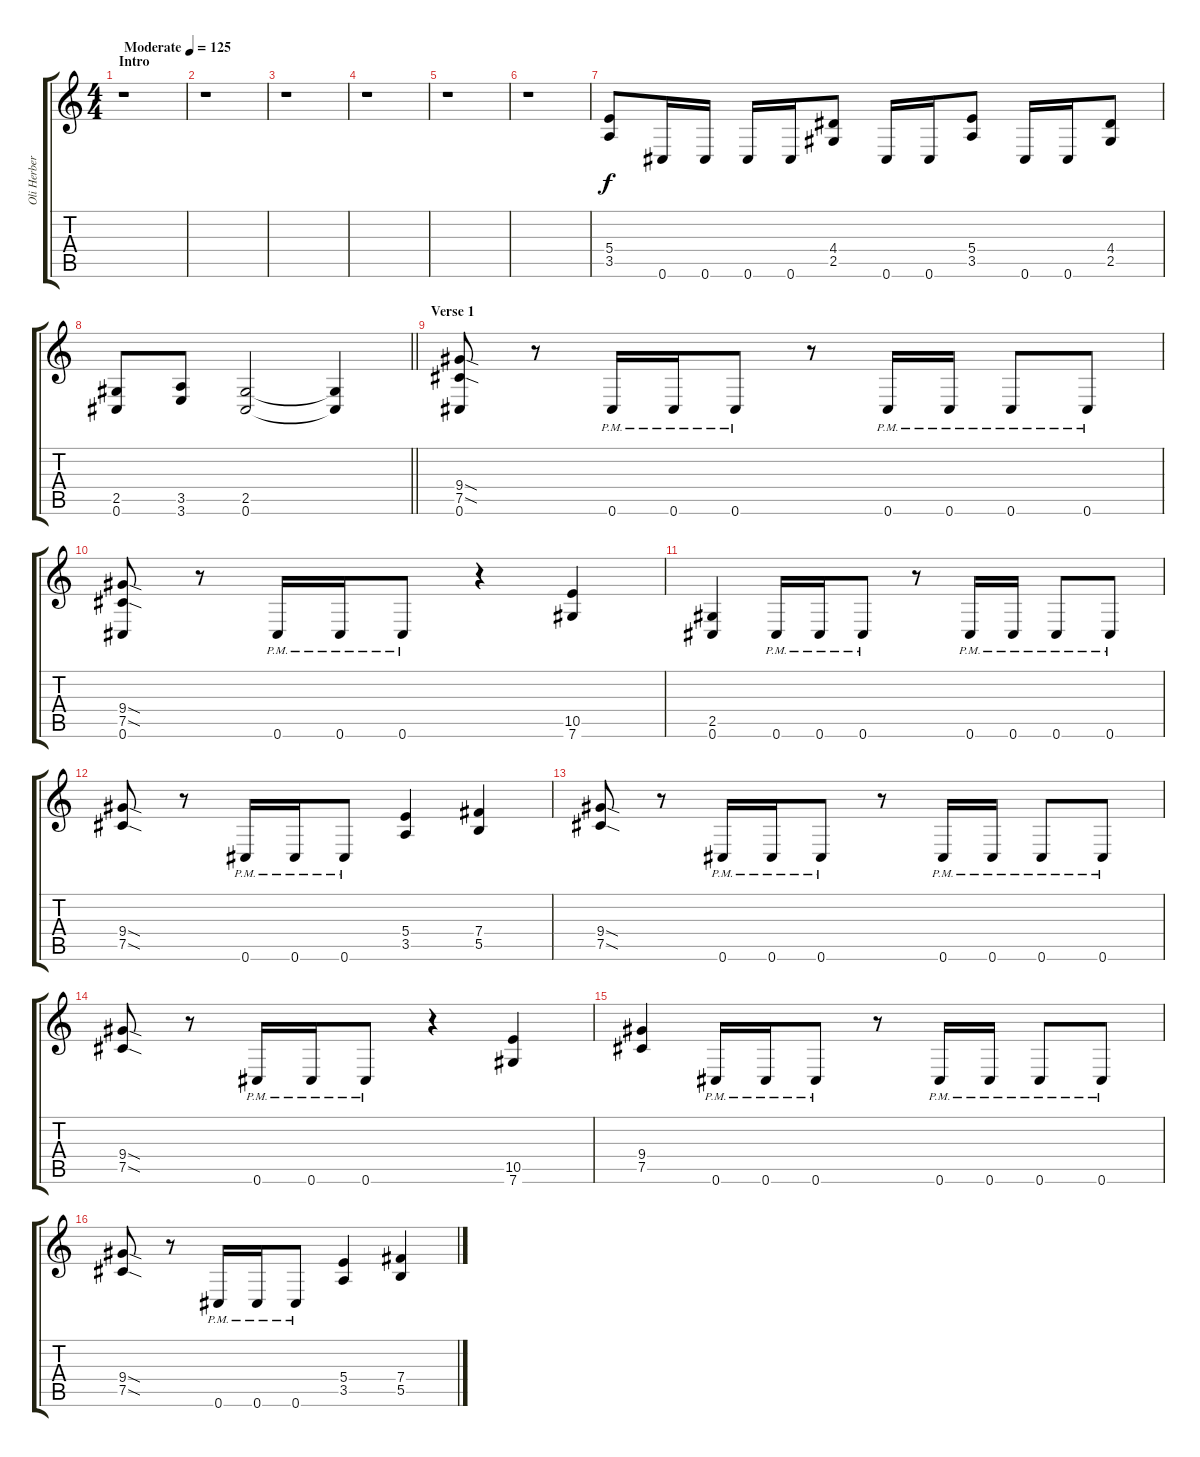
\track ("Oli Herbert" "Oli Herber") {instrument overdrivenguitar}
\staff {score tabs}
\tuning (Db4 Ab3 E3 B2 Gb2 Db2) {hide}
\ts (4 4)
\section ("" "Intro")
\tempo (125 "Moderate")
\clef g2
\ks c
r.1{dy f instrument overdrivenguitar} |
r.1 |
r.1 |
r.1 |
r.1 |
r.1 |
(5.4 3.5).8 0.6.16 0.6.16 0.6.16 0.6.16 (4.4 2.5).8 0.6.16 0.6.16 (5.4 3.5).8 0.6.16 0.6.16 (4.4 2.5).8 |
\barLineRight lightlight
(2.5 0.6).8 (3.5 3.6).8 (2.5 0.6).2 (2.5{t} 0.6{t}).4 |
\section ("" "Verse 1")
(9.4{sod} 7.5{sod} 0.6).8 r.8 0.6{pm}.16 0.6{pm}.16 0.6{pm}.8 r.8 0.6{pm}.16 0.6{pm}.16 0.6{pm}.8 0.6{pm}.8 |
(9.4{sod} 7.5{sod} 0.6).8 r.8 0.6{pm}.16 0.6{pm}.16 0.6{pm}.8 r.4 (10.5 7.6).4 |
(2.5 0.6).4 0.6{pm}.16 0.6{pm}.16 0.6{pm}.8 r.8 0.6{pm}.16 0.6{pm}.16 0.6{pm}.8 0.6{pm}.8 |
(9.4{sod} 7.5{sod}).8 r.8 0.6{pm}.16 0.6{pm}.16 0.6{pm}.8 (5.4 3.5).4 (7.4 5.5).4 |
(9.4{sod} 7.5{sod}).8 r.8 0.6{pm}.16 0.6{pm}.16 0.6{pm}.8 r.8 0.6{pm}.16 0.6{pm}.16 0.6{pm}.8 0.6{pm}.8 |
(9.4{sod} 7.5{sod}).8 r.8 0.6{pm}.16 0.6{pm}.16 0.6{pm}.8 r.4 (10.5 7.6).4 |
(9.4 7.5).4 0.6{pm}.16 0.6{pm}.16 0.6{pm}.8 r.8 0.6{pm}.16 0.6{pm}.16 0.6{pm}.8 0.6{pm}.8 |
(9.4{sod} 7.5{sod}).8 r.8 0.6{pm}.16 0.6{pm}.16 0.6{pm}.8 (5.4 3.5).4 (7.4 5.5).4
